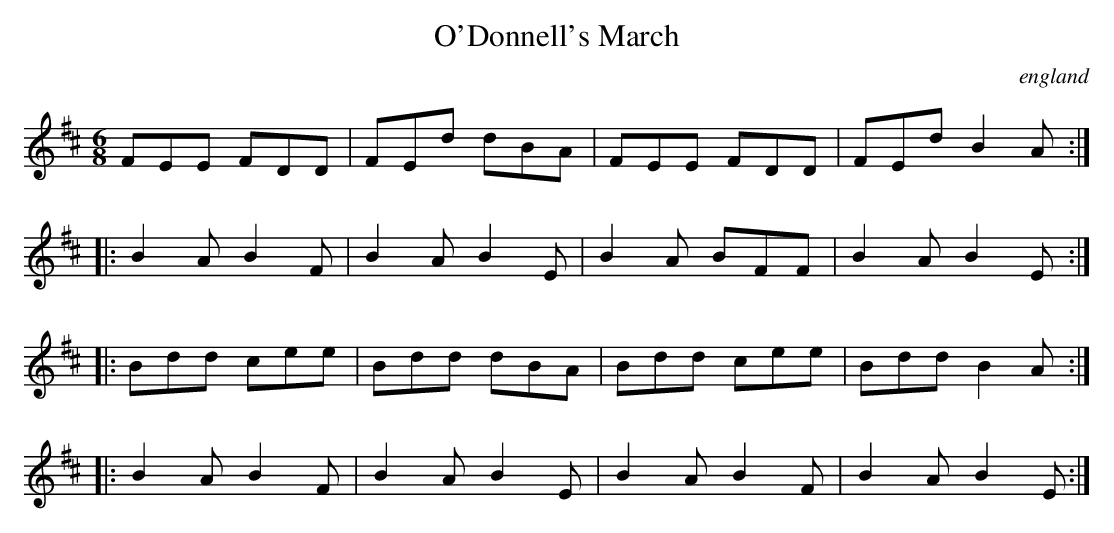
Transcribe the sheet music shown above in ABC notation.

X:1
T:O'Donnell's March
O:england
M:6/8
L:1/8
K:D
FEE FDD|FEd dBA|FEE FDD|FEd B2A:|
|:B2A B2F|B2A B2E|B2A BFF|B2A B2E:|
|:Bdd cee|Bdd dBA|Bdd cee|Bdd B2A:|
|:B2A B2F|B2A B2E|B2A B2F|B2A B2E:|
